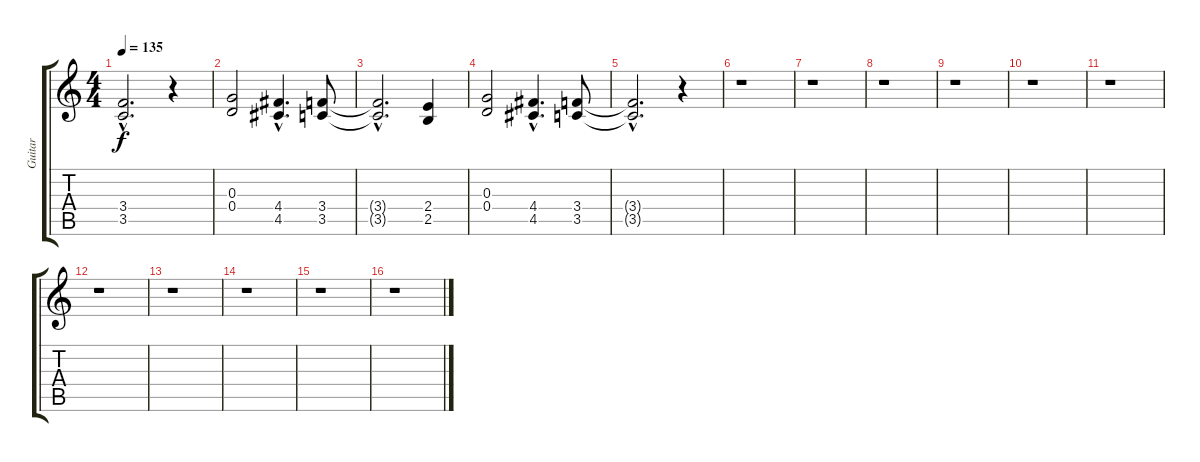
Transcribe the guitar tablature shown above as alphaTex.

\track ("Guitar" "Guitar") {instrument overdrivenguitar}
\staff {score tabs}
\tuning (E4 B3 G3 D3 A2 E2) {hide}
\ts (4 4)
\tempo 135
\clef g2
\ks c
(3.4{hac t} 3.5{hac t}).2{d dy f} r.4 |
(0.3 0.4).2 (4.4{hac} 4.5{hac}).4{d} (3.4 3.5).8 |
(3.4{hac t} 3.5{hac t}).2{d} (2.4 2.5).4 |
(0.3 0.4).2 (4.4{hac} 4.5{hac}).4{d} (3.4 3.5).8 |
(3.4{hac t} 3.5{hac t}).2{d} r.4 |
r.1 |
r.1 |
r.1 |
r.1 |
r.1 |
r.1 |
r.1 |
r.1 |
r.1 |
r.1 |
r.1
